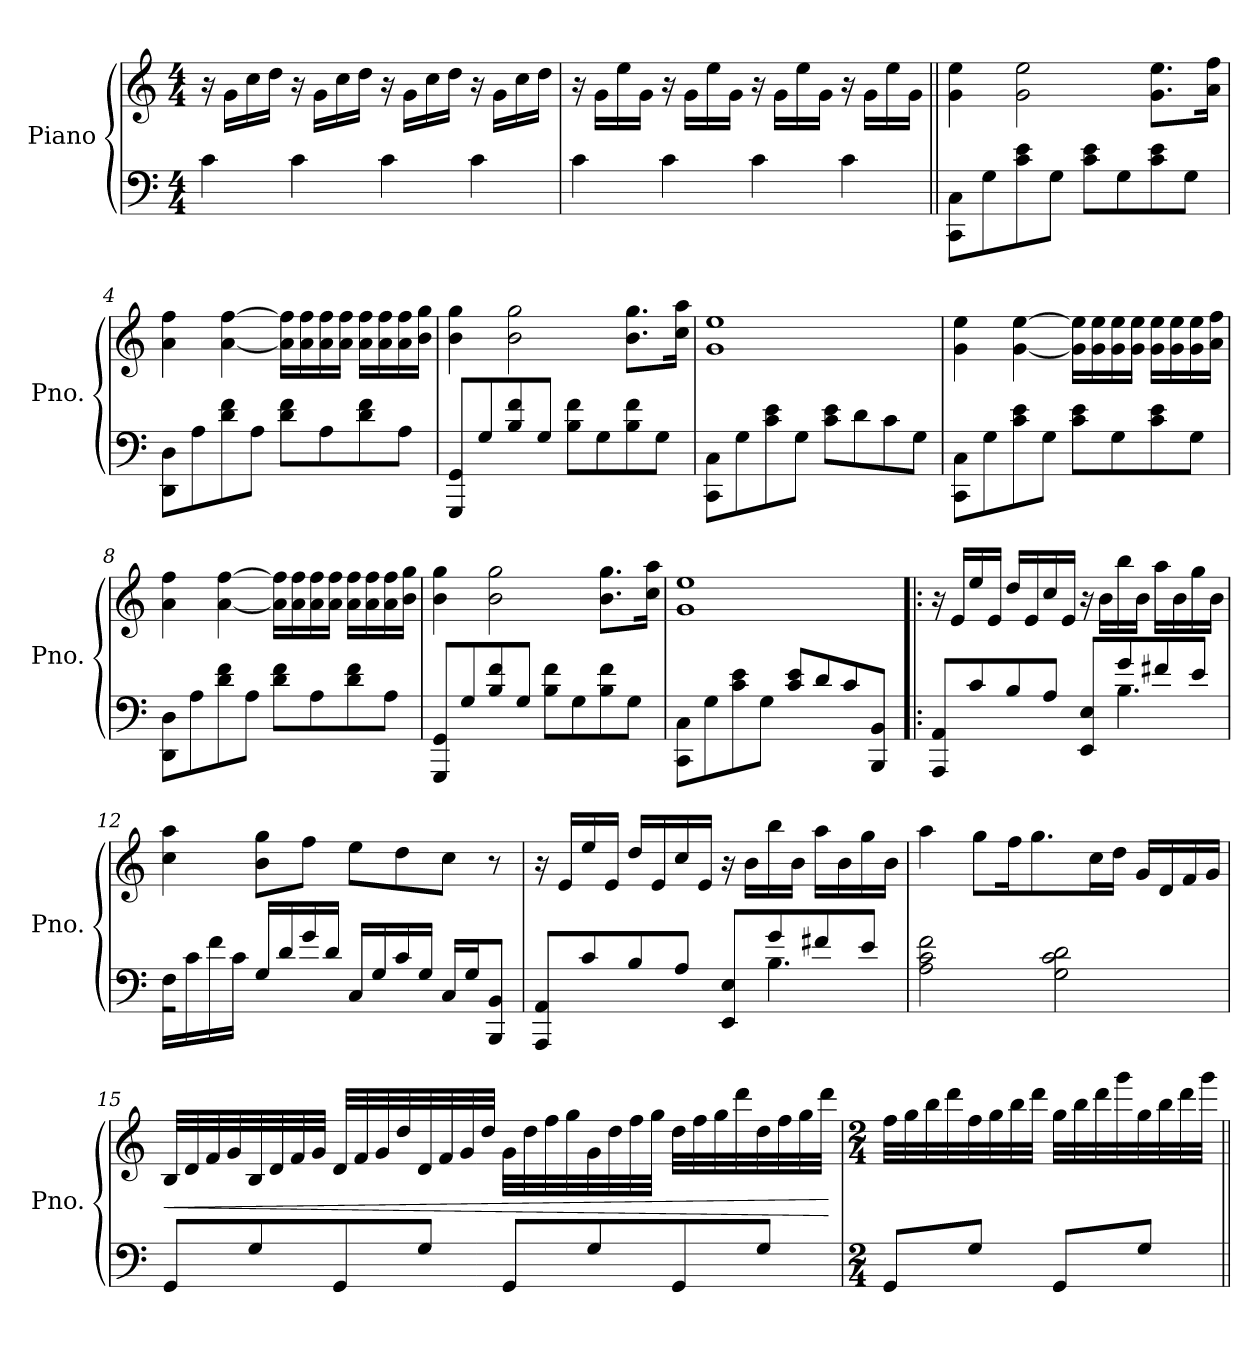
**kern	**kern	**dynam
*part1	*part1	*part1
*staff2	*staff1	*staff1/2
*I"Piano	*	*
*I'Pno.	*	*
*clefF4	*clefG2	*
*k[]	*k[]	*
*M4/4	*M4/4	*
*MM66	*MM66	*
=1	=1	=1
4c\	16r	.
.	16g\LL	.
.	16cc\	.
.	16dd\JJ	.
4c\	16r	.
.	16g\LL	.
.	16cc\	.
.	16dd\JJ	.
4c\	16r	.
.	16g\LL	.
.	16cc\	.
.	16dd\JJ	.
4c\	16r	.
.	16g\LL	.
.	16cc\	.
.	16dd\JJ	.
=2	=2	=2
4c\	16r	.
.	16g\LL	.
.	16ee\	.
.	16g\JJ	.
4c\	16r	.
.	16g\LL	.
.	16ee\	.
.	16g\JJ	.
4c\	16r	.
.	16g\LL	.
.	16ee\	.
.	16g\JJ	.
4c\	16r	.
.	16g\LL	.
.	16ee\	.
.	16g\JJ	.
=3||	=3||	=3||
8CC\ 8C\L	4g\ 4ee\	.
8G\	.	.
8c\ 8e\	2g\ 2ee\	.
8G\J	.	.
8c\ 8e\L	.	.
8G\	.	.
8c\ 8e\	8.g\ 8.ee\L	.
8G\J	.	.
.	16a\ 16ff\Jk	.
!!LO:LB:g=z
=4	=4	=4
8DD\ 8D\L	4a\ 4ff\	.
8A\	.	.
8d\ 8f\	[4a\ [4ff\	.
8A\J	.	.
8d\ 8f\L	16a\] 16ff\]LL	.
.	16a\ 16ff\	.
8A\	16a\ 16ff\	.
.	16a\ 16ff\JJ	.
8d\ 8f\	16a\ 16ff\LL	.
.	16a\ 16ff\	.
8A\J	16a\ 16ff\	.
.	16b\ 16gg\JJ	.
=5	=5	=5
8GGG/ 8GG/L	4b\ 4gg\	.
8G/	.	.
8B/ 8f/	2b\ 2gg\	.
8G/J	.	.
8B\ 8f\L	.	.
8G\	.	.
8B\ 8f\	8.b\ 8.gg\L	.
8G\J	.	.
.	16cc\ 16aa\Jk	.
=6	=6	=6
8CC\ 8C\L	1g 1ee	.
8G\	.	.
8c\ 8e\	.	.
8G\J	.	.
8c\ 8e\L	.	.
8d\	.	.
8c\	.	.
8G\J	.	.
=7	=7	=7
8CC\ 8C\L	4g\ 4ee\	.
8G\	.	.
8c\ 8e\	[4g\ [4ee\	.
8G\J	.	.
8c\ 8e\L	16g\] 16ee\]LL	.
.	16g\ 16ee\	.
8G\	16g\ 16ee\	.
.	16g\ 16ee\JJ	.
8c\ 8e\	16g\ 16ee\LL	.
.	16g\ 16ee\	.
8G\J	16g\ 16ee\	.
.	16a\ 16ff\JJ	.
!!LO:LB:g=z
=8	=8	=8
8DD\ 8D\L	4a\ 4ff\	.
8A\	.	.
8d\ 8f\	[4a\ [4ff\	.
8A\J	.	.
8d\ 8f\L	16a\] 16ff\]LL	.
.	16a\ 16ff\	.
8A\	16a\ 16ff\	.
.	16a\ 16ff\JJ	.
8d\ 8f\	16a\ 16ff\LL	.
.	16a\ 16ff\	.
8A\J	16a\ 16ff\	.
.	16b\ 16gg\JJ	.
=9	=9	=9
8GGG/ 8GG/L	4b\ 4gg\	.
8G/	.	.
8B/ 8f/	2b\ 2gg\	.
8G/J	.	.
8B\ 8f\L	.	.
8G\	.	.
8B\ 8f\	8.b\ 8.gg\L	.
8G\J	.	.
.	16cc\ 16aa\Jk	.
=10	=10	=10
8CC\ 8C\L	1g 1ee	.
8G\	.	.
8c\ 8e\	.	.
8G\J	.	.
8c/ 8e/L	.	.
8d/	.	.
8c/	.	.
8BBB/ 8BB/J	.	.
=11!|:	=11!|:	=11!|:
*^	*	*
8AAA/ 8AA/L	8ryy	16r	.
.	.	16e/LL	.
*v	*v	*	*
8c/	16ee/	.
.	16e/JJ	.
8B/	16dd/LL	.
.	16e/	.
8A/J	16cc/	.
.	16e/JJ	.
8EE/ 8E/L	16r	.
.	16b\LL	.
*^	*	*
8g/	4.B\	16bb\	.
.	.	16b\JJ	.
8f#X/	.	16aa\LL	.
.	.	16b\	.
8e/J	.	16gg\	.
.	.	16b\JJ	.
!!LO:LB:g=z
=12	=12	=12	=12
16F\LL	2r	4cc\ 4aa\	.
16c\	.	.	.
16f\	.	.	.
16c\JJ	.	.	.
16G/LL	.	8b\ 8gg\L	.
16d/	.	.	.
16g/	.	8ff\J	.
16d/JJ	.	.	.
16C/LL	2ryy	8ee\L	.
16G/	.	.	.
16c/	.	8dd\	.
16G/JJ	.	.	.
16C/LL	.	8cc\J	.
16G/J	.	.	.
8BBB/ 8BB/J	.	8r	.
=13	=13	=13	=13
8AAA/ 8AA/L	8ryy	16r	.
.	.	16e/LL	.
*v	*v	*	*
8c/	16ee/	.
.	16e/JJ	.
8B/	16dd/LL	.
.	16e/	.
8A/J	16cc/	.
.	16e/JJ	.
8EE/ 8E/L	16r	.
.	16b\LL	.
*^	*	*
8g/	4.B\	16bb\	.
.	.	16b\JJ	.
8f#X/	.	16aa\LL	.
.	.	16b\	.
8e/J	.	16gg\	.
.	.	16b\JJ	.
*v	*v	*	*
=14	=14	=14
2A\ 2c\ 2f\	4aa\	.
.	8gg\L	.
.	16ff\K	.
.	8.gg\	.
2G\ 2c\ 2d\	.	.
.	16cc\L	.
.	16dd\JJ	.
.	16g/LL	.
.	16d/	.
.	16f/	.
.	16g/JJ	.
!!LO:LB:g=z
=15	=15	=15
!	!	!LO:HP:b
8GG/L	32B/LLL	<
.	32d/	.
.	32f/	.
.	32g/	.
8G/	32B/	.
.	32d/	.
.	32f/	.
.	32g/JJJ	.
8GG/	32d/LLL	.
.	32f/	.
.	32g/	.
.	32dd/	.
8G/J	32d/	.
.	32f/	.
.	32g/	.
.	32dd/JJJ	.
8GG/L	32g\LLL	.
.	32dd\	.
.	32ff\	.
.	32gg\	.
8G/	32g\	.
.	32dd\	.
.	32ff\	.
.	32gg\JJJ	.
8GG/	32dd\LLL	.
.	32ff\	.
.	32gg\	.
.	32ddd\	.
8G/J	32dd\	.
.	32ff\	.
.	32gg\	.
.	32ddd\JJJ	.
.	.	[
=16	=16	=16
*M2/4	*M2/4	*
*	*MM60	*
8GG/L	32ff\LLL	.
.	32gg\	.
.	32bb\	.
.	32ddd\	.
*	*MM55	*
8G/J	32ff\	.
.	32gg\	.
.	32bb\	.
.	32ddd\JJJ	.
*	*MM50	*
8GG/L	32gg\LLL	.
.	32bb\	.
.	32ddd\	.
.	32ggg\	.
*	*MM40	*
8G/J	32gg\	.
.	32bb\	.
.	32ddd\	.
.	32ggg\JJJ	.
=||	=||	=||
*-	*-	*-
